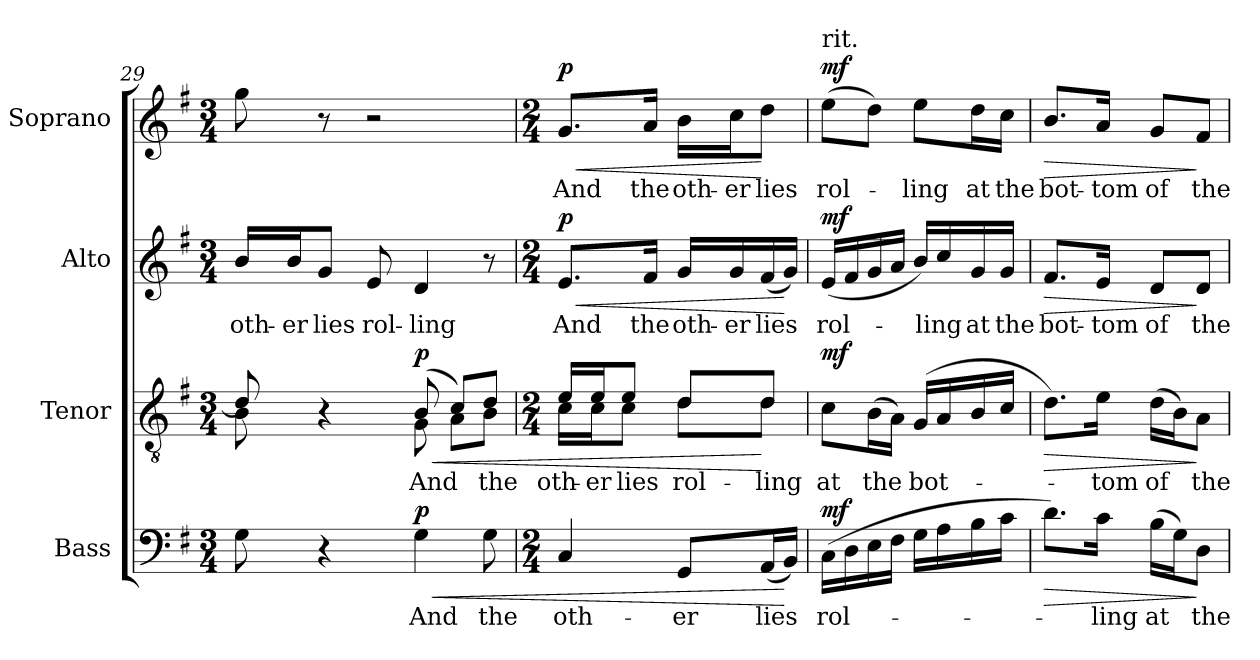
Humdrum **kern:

**kern	**text	**dynam	**kern	**text	**dynam	**kern	**text	**dynam	**kern	**text	**dynam
*part4	*part4	*part4	*part3	*part3	*part3	*part2	*part2	*part2	*part1	*part1	*part1
*staff4	*staff4	*staff4	*staff3	*staff3	*staff3	*staff2	*staff2	*staff2	*staff1	*staff1	*staff1
*I"Bass	*	*	*I"Tenor	*	*	*I"Alto	*	*	*I"Soprano	*	*
*I'B.	*	*	*I'T.	*	*	*I'A.	*	*	*I'S.	*	*
*clefF4	*	*	*clefGv2	*	*	*clefG2	*	*	*clefG2	*	*
*	*	*	*ITrd7c12	*	*	*	*	*	*	*	*
*k[f#]	*	*	*k[f#]	*	*	*k[f#]	*	*	*k[f#]	*	*
*G:	*	*	*G:	*	*	*G:	*	*	*G:	*	*
*M3/4	*	*	*M3/4	*	*	*M3/4	*	*	*M3/4	*	*
=29	=29	=29	=29	=29	=29	=29	=29	=29	=29	=29	=29
*	*	*	*^	*	*	*	*	*	*	*	*
!	!	!	!	!	!	!	!	!LO:LY:b:color=#000000	!	!	!	!
8Gi\	.	.	8Di/]	8BBi\	.	.	16bi/LL	oth-	.	8ggi\	.	.
!	!	!	!	!	!	!	!	!LO:LY:b:color=#000000	!	!	!	!
.	.	.	.	.	.	.	16bi/J	-er	.	.	.	.
!	!	!	!	!	!	!	!	!LO:LY:b:color=#000000	!	!	!	!
4r	.	.	4r	8ryy	.	.	8gi/J	lies	.	8r	.	.
!	!	!	!	!	!	!	!	!LO:LY:b:color=#000000	!	!	!	!
.	.	.	.	8ryy	.	.	8ei/	rol-	.	2r	.	.
!	!LO:LY:b:color=#000000	!LO:HP:b	!	!	!	!	!	!	!	!	!	!
!	!	!	!	!	!LO:LY:b:color=#000000	!LO:HP:b	!	!	!	!	!	!
!	!	!	!	!	!	!	!	!LO:LY:b:color=#000000	!	!	!	!
4Gi\	And	< p	(8BBi/	8GGi\	And	< p	4di/	-ling	.	.	.	.
.	.	.	8Ci/L)	8AAi\L	.	.	.	.	.	.	.	.
!	!LO:LY:b:color=#000000	!	!	!	!	!	!	!	!	!	!	!
!	!	!	!	!	!LO:LY:b:color=#000000	!	!	!	!	!	!	!
8Gi\	the	.	8Di/J	8BBi\J	the	.	8r	.	.	.	.	.
=30	=30	=30	=30	=30	=30	=30	=30	=30	=30	=30	=30	=30
*M2/4	*	*	*M2/4	*	*	*	*M2/4	*	*	*M2/4	*	*
!	!LO:LY:b:color=#000000	!	!	!	!	!	!	!	!	!	!	!
!	!	!	!	!	!LO:LY:b:color=#000000	!	!	!	!	!	!	!
!	!	!	!	!	!	!	!	!LO:LY:b:color=#000000	!LO:HP:b	!	!	!
!	!	!	!	!	!	!	!	!	!	!	!LO:LY:b:color=#000000	!LO:HP:b
4Ci/	oth-	.	16Ei/LL	16Ci\LL	oth-	.	8.ei/L	And	< p	8.gi/L	And	< p
!	!	!	!	!	!LO:LY:b:color=#000000	!	!	!	!	!	!	!
.	.	.	16Ei/J	16Ci\J	-er	.	.	.	.	.	.	.
!	!	!	!	!	!LO:LY:b:color=#000000	!	!	!	!	!	!	!
.	.	.	8Ei/J	8Ci\J	lies	.	.	.	.	.	.	.
!	!	!	!	!	!	!	!	!LO:LY:b:color=#000000	!	!	!	!
!	!	!	!	!	!	!	!	!	!	!	!LO:LY:b:color=#000000	!
.	.	.	.	.	.	.	16f#i/Jk	the	.	16ai/Jk	the	.
!	!LO:LY:b:color=#000000	!	!	!	!	!	!	!	!	!	!	!
!	!	!	!	!	!LO:LY:b:color=#000000	!	!	!	!	!	!	!
!	!	!	!	!	!	!	!	!LO:LY:b:color=#000000	!	!	!	!
!	!	!	!	!	!	!	!	!	!	!	!LO:LY:b:color=#000000	!
8GGi/L	-er	.	8Di/L	8Di\L	rol-	.	16gi/LL	oth-	.	16bi\LL	oth-	.
!	!	!	!	!	!	!	!	!LO:LY:b:color=#000000	!	!	!	!
!	!	!	!	!	!	!	!	!	!	!	!LO:LY:b:color=#000000	!
.	.	.	.	.	.	.	16gi/	-er	.	16cci\J	-er	.
!	!LO:LY:b:color=#000000	!	!	!	!	!	!	!	!	!	!	!
!	!	!	!	!	!LO:LY:b:color=#000000	!	!	!	!	!	!	!
!	!	!	!	!	!	!	!	!LO:LY:b:color=#000000	!	!	!	!
!	!	!	!	!	!	!	!	!	!	!	!LO:LY:b:color=#000000	!
(16AAi/L	lies	.	8Di/J	8Di\J	-ling	[	(16f#i/	lies	.	8ddi\J	lies	[
16BBi/JJ)	.	[	.	.	.	.	16gi/JJ)	.	[	.	.	.
*	*	*	*v	*v	*	*	*	*	*	*	*	*
=31	=31	=31	=31	=31	=31	=31	=31	=31	=31	=31	=31
!	!LO:LY:b:color=#000000	!	!	!	!	!	!	!	!	!	!
!	!	!	!	!LO:LY:b:color=#000000	!	!	!	!	!	!	!
!	!	!	!	!	!	!	!LO:LY:b:color=#000000	!	!	!	!
!	!	!	!	!	!	!	!	!	!LO:TX:t=rit.	!	!
!	!	!	!	!	!	!	!	!	!	!LO:LY:b:color=#000000	!
(16Ci\LL	rol-	mf	8Ci\L	at	mf	(16ei/LL	rol-	mf	(8eei\L	rol-	mf
16Di\	.	.	.	.	.	16f#i/	.	.	.	.	.
!	!	!	!	!LO:LY:b:color=#000000	!	!	!	!	!	!	!
16Ei\	.	.	(16BBi\L	the	.	16gi/	.	.	8ddi\J)	.	.
16F#i\JJ	.	.	16AAi\JJ)	.	.	16ai/JJ	.	.	.	.	.
!	!	!	!	!LO:LY:b:color=#000000	!	!	!	!	!	!	!
!	!	!	!	!	!	!	!	!	!	!LO:LY:b:color=#000000	!
16Gi\LL	.	.	(16GGi/LL	bot-	.	16bi/LL)	.	.	8eei\L	-ling	.
!	!	!	!	!	!	!	!LO:LY:b:color=#000000	!	!	!	!
16Ai\	.	.	16AAi/	.	.	16cci/	-ling	.	.	.	.
!	!	!	!	!	!	!	!LO:LY:b:color=#000000	!	!	!	!
!	!	!	!	!	!	!	!	!	!	!LO:LY:b:color=#000000	!
16Bi\	.	.	16BBi/	.	.	16gi/	at	.	16ddi\L	at	.
!	!	!	!	!	!	!	!LO:LY:b:color=#000000	!	!	!	!
!	!	!	!	!	!	!	!	!	!	!LO:LY:b:color=#000000	!
16ci\JJ	.	.	16Ci/JJ	.	.	16gi/JJ	the	.	16cci\JJ	the	.
!!LO:LB:g=z
=32	=32	=32	=32	=32	=32	=32	=32	=32	=32	=32	=32
!	!	!LO:HP:b	!	!	!LO:HP:b	!	!	!	!	!	!
!	!	!	!	!	!	!	!LO:LY:b:color=#000000	!LO:HP:b	!	!	!
!	!	!	!	!	!	!	!	!	!	!LO:LY:b:color=#000000	!LO:HP:b
8.di\L)	.	>	8.Di\L)	.	>	8.f#i/L	bot-	>	8.bi/L	bot-	>
!	!LO:LY:b:color=#000000	!	!	!	!	!	!	!	!	!	!
!	!	!	!	!LO:LY:b:color=#000000	!	!	!	!	!	!	!
!	!	!	!	!	!	!	!LO:LY:b:color=#000000	!	!	!	!
!	!	!	!	!	!	!	!	!	!	!LO:LY:b:color=#000000	!
16ci\Jk	-ling	.	16Ei\Jk	-tom	.	16ei/Jk	-tom	.	16ai/Jk	-tom	.
!	!LO:LY:b:color=#000000	!	!	!	!	!	!	!	!	!	!
!	!	!	!	!LO:LY:b:color=#000000	!	!	!	!	!	!	!
!	!	!	!	!	!	!	!LO:LY:b:color=#000000	!	!	!	!
!	!	!	!	!	!	!	!	!	!	!LO:LY:b:color=#000000	!
(16Bi\LL	at	.	(16Di\LL	of	.	8di/L	of	.	8gi/L	of	.
16Gi\J)	.	.	16BBi\J)	.	.	.	.	.	.	.	.
!	!LO:LY:b:color=#000000	!	!	!	!	!	!	!	!	!	!
!	!	!	!	!LO:LY:b:color=#000000	!	!	!	!	!	!	!
!	!	!	!	!	!	!	!LO:LY:b:color=#000000	!	!	!	!
!	!	!	!	!	!	!	!	!	!	!LO:LY:b:color=#000000	!
8Di\J	the	]	8AAi\J	the	]	8di/J	the	]	8f#i/J	the	]
=	=	=	=	=	=	=	=	=	=	=	=
*-	*-	*-	*-	*-	*-	*-	*-	*-	*-	*-	*-
